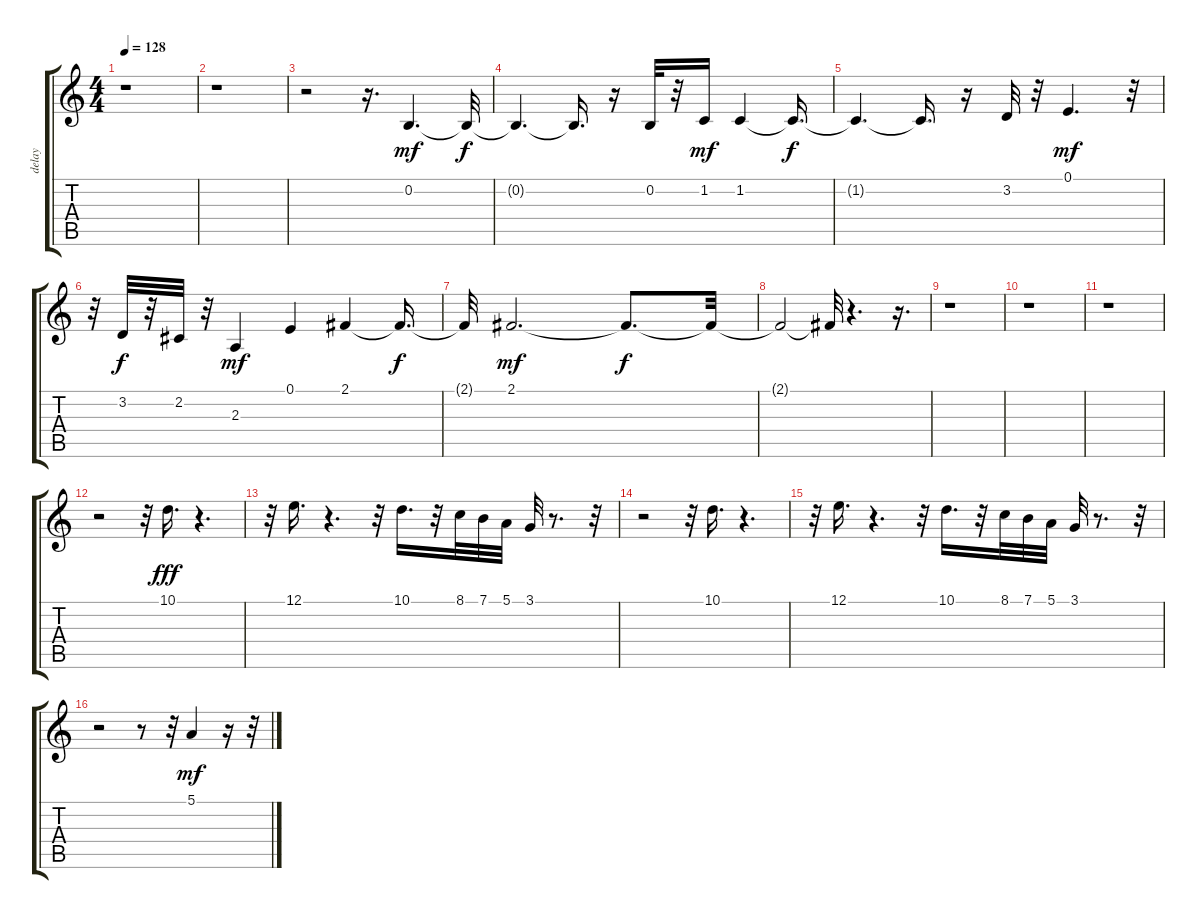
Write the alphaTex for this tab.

\track ("delay                               " "delay     ") {instrument pad8sweep}
\staff {score tabs}
\tuning (E4 B3 G3 D3 A2 E2) {hide}
\ts (4 4)
\tempo 128
\clef g2
\ks c
r.1{dy f} |
r.1 |
r.2 r.16{d} 0.2.4{d dy mf volume 6 instrument stringensemble1} 0.2{t}.32{dy f} |
0.2{t}.4{d} 0.2{t}.16{d} r.16 0.2.32 r.32 1.2.16{dy mf} 1.2.4 1.2{t}.16{d dy f} |
1.2{t}.4{d} 1.2{t}.16{d} r.16 3.2.32 r.32 0.1.4{d dy mf} r.32 |
r.32 3.2.32{dy f} r.32 2.2.32 r.32 2.3.4{dy mf} 0.1.4 2.1.4 2.1{t}.16{d dy f} |
2.1{t}.32 2.1.2{d dy mf} 2.1{t}.8{d dy f} 2.1{t}.32 |
2.1{t}.2 2.1{t}.32 r.4{d} r.16{d} |
r.1 |
r.1 |
r.1 |
r.2 r.32 10.1.16{d dy fff volume 4 balance 8 instrument synthbrass1} r.4{d} |
r.32 12.1.16{d} r.4{d} r.32 10.1.16{d} r.32 8.1.32{volume 3} 7.1.32{volume 3 balance 6} 5.1.32{volume 2 balance 4} 3.1.32{volume 2 balance 3} r.8{d} r.32 |
r.2 r.32 10.1.16{d volume 4} r.4{d} |
r.32 12.1.16{d} r.4{d} r.32 10.1.16{d} r.32 8.1.32{volume 3} 7.1.32{volume 3 balance 6} 5.1.32{volume 2 balance 4} 3.1.32{volume 2 balance 3} r.8{d} r.32 |
r.2 r.8 r.32 5.1.4{dy mf volume 5 instrument stringensemble1} r.16 r.32
